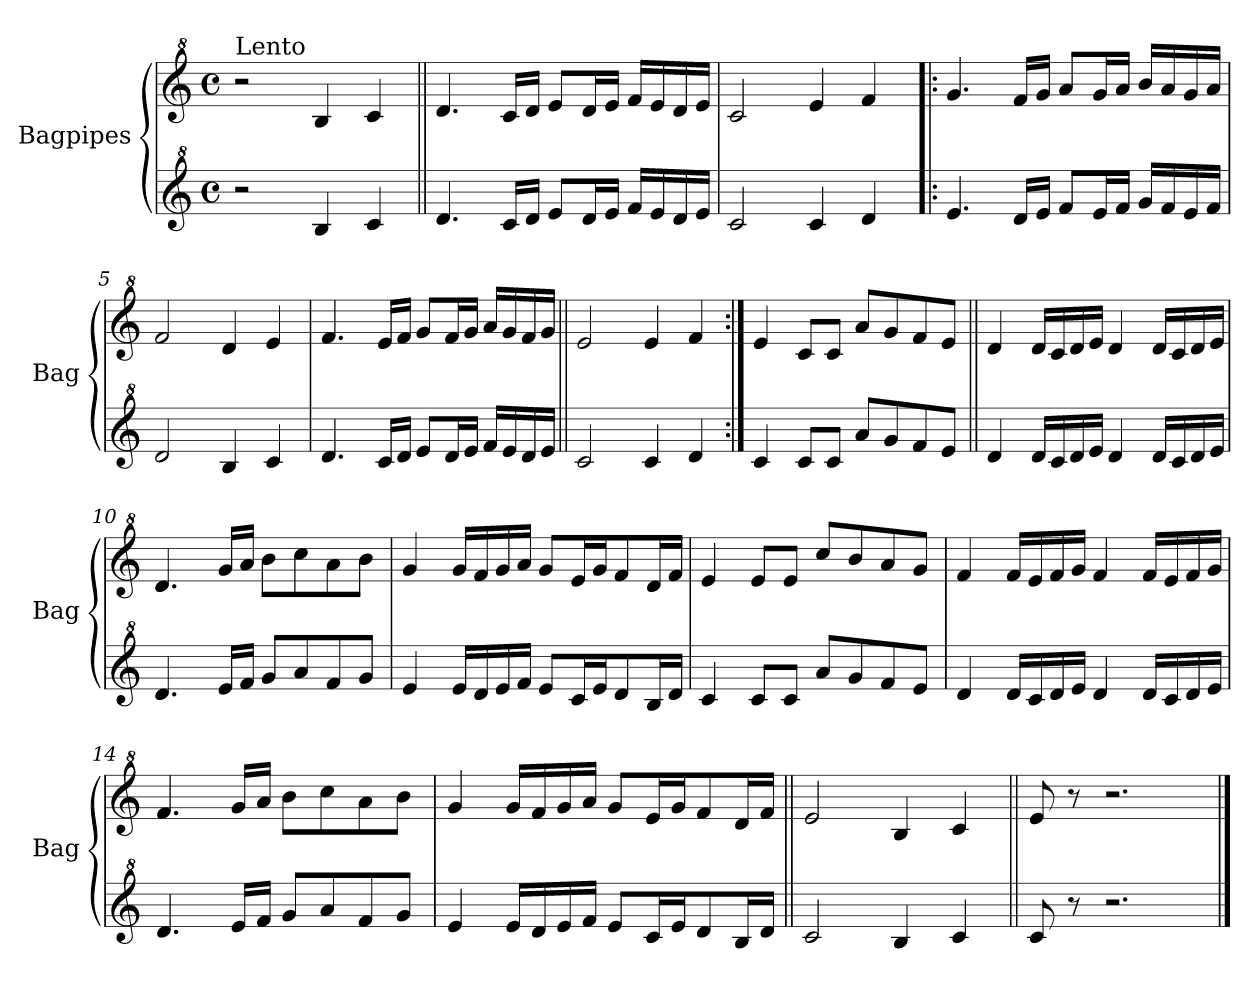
**kern	**kern
*part2	*part1
*staff2	*staff1
*I"Bagpipes	*I"Bagpipes
*I'Bag	*I'Bag
*clefG^2	*clefG^2
*k[]	*k[]
*C:	*C:
*M4/4	*M4/4
*met(c)	*met(c)
=1	=1
!	!LO:TX:a:t=Lento
2r	2r
4b/	4b/
4cc/	4cc/
=2||	=2||
4.dd/	4.dd/
16cc/LL	16cc/LL
16dd/JJ	16dd/JJ
8ee/L	8ee/L
16dd/L	16dd/L
16ee/JJ	16ee/JJ
16ff/LL	16ff/LL
16ee/	16ee/
16dd/	16dd/
16ee/JJ	16ee/JJ
=3	=3
2cc/	2cc/
4cc/	4ee/
4dd/	4ff/
=4!|:	=4!|:
4.ee/	4.gg/
16dd/LL	16ff/LL
16ee/JJ	16gg/JJ
8ff/L	8aa/L
16ee/L	16gg/L
16ff/JJ	16aa/JJ
16gg/LL	16bb/LL
16ff/	16aa/
16ee/	16gg/
16ff/JJ	16aa/JJ
=5	=5
2dd/	2ff/
4b/	4dd/
4cc/	4ee/
=6	=6
4.dd/	4.ff/
16cc/LL	16ee/LL
16dd/JJ	16ff/JJ
8ee/L	8gg/L
16dd/L	16ff/L
16ee/JJ	16gg/JJ
16ff/LL	16aa/LL
16ee/	16gg/
16dd/	16ff/
16ee/JJ	16gg/JJ
=7||	=7||
2cc/	2ee/
4cc/	4ee/
4dd/	4ff/
!!LO:LB:g=z
=8:|!	=8:|!
4cc/	4ee/
8cc/L	8cc/L
8cc/J	8cc/J
8aa/L	8aa/L
8gg/	8gg/
8ff/	8ff/
8ee/J	8ee/J
=9||	=9||
4dd/	4dd/
16dd/LL	16dd/LL
16cc/	16cc/
16dd/	16dd/
16ee/JJ	16ee/JJ
4dd/	4dd/
16dd/LL	16dd/LL
16cc/	16cc/
16dd/	16dd/
16ee/JJ	16ee/JJ
=10	=10
4.dd/	4.dd/
16ee/LL	16gg/LL
16ff/JJ	16aa/JJ
8gg/L	8bb\L
8aa/	8ccc\
8ff/	8aa\
8gg/J	8bb\J
=11	=11
4ee/	4gg/
16ee/LL	16gg/LL
16dd/	16ff/
16ee/	16gg/
16ff/JJ	16aa/JJ
8ee/L	8gg/L
16cc/L	16ee/L
16ee/J	16gg/J
8dd/	8ff/
16b/L	16dd/L
16dd/JJ	16ff/JJ
=12	=12
4cc/	4ee/
8cc/L	8ee/L
8cc/J	8ee/J
8aa/L	8ccc/L
8gg/	8bb/
8ff/	8aa/
8ee/J	8gg/J
!!LO:LB:g=z
=13	=13
4dd/	4ff/
16dd/LL	16ff/LL
16cc/	16ee/
16dd/	16ff/
16ee/JJ	16gg/JJ
4dd/	4ff/
16dd/LL	16ff/LL
16cc/	16ee/
16dd/	16ff/
16ee/JJ	16gg/JJ
=14	=14
4.dd/	4.ff/
16ee/LL	16gg/LL
16ff/JJ	16aa/JJ
8gg/L	8bb\L
8aa/	8ccc\
8ff/	8aa\
8gg/J	8bb\J
=15	=15
4ee/	4gg/
16ee/LL	16gg/LL
16dd/	16ff/
16ee/	16gg/
16ff/JJ	16aa/JJ
8ee/L	8gg/L
16cc/L	16ee/L
16ee/J	16gg/J
8dd/	8ff/
16b/L	16dd/L
16dd/JJ	16ff/JJ
=16||	=16||
2cc/	2ee/
4b/	4b/
4cc/	4cc/
=17||	=17||
8cc/	8ee/
8r	8r
2.r	2.r
==	==
*-	*-
